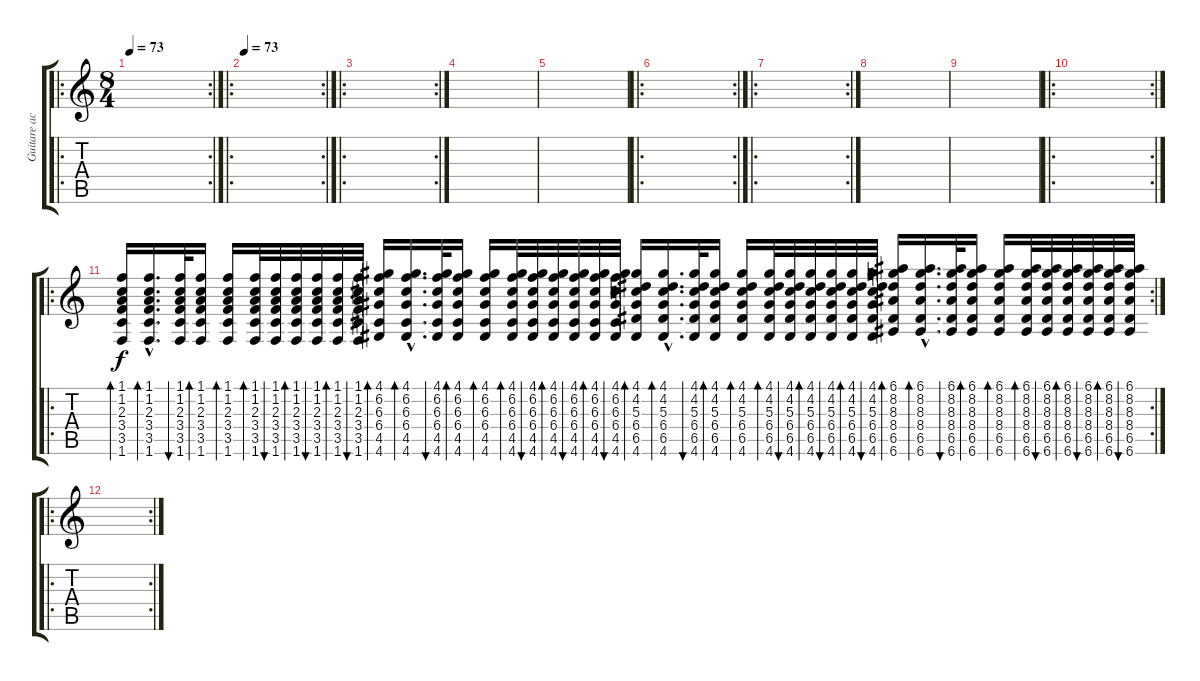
\track ("Guitare acoustique" "Guitare ac") {instrument acousticguitarsteel}
\staff {score tabs}
\tuning (E4 B3 G3 D3 A2 E2) {hide}
\ro
\rc 2
\ts (8 4)
\tempo 73
\tempo 70
\tempo 73
\clef g2
\ks c
|
\ro
\rc 2
\tempo 73
|
\ro
\rc 2
|
|
|
\ro
\rc 2
|
\ro
\rc 2
|
|
|
\ro
\rc 2
|
\ro
\rc 2
(1.1 1.2 2.3 3.4 3.5 1.6).16{bd 30} (1.1{hac} 1.2{hac} 2.3{hac} 3.4{hac} 3.5{hac} 1.6{hac}).16{d bd 30} (1.1 1.2 2.3 3.4 3.5 1.6).32{bu 30} (1.1 1.2 2.3 3.4 3.5 1.6).16{bd 30} (1.1 1.2 2.3 3.4 3.5 1.6).16{bd 30} (1.1 1.2 2.3 3.4 3.5 1.6).32{bd 30} (1.1 1.2 2.3 3.4 3.5 1.6).32{bu 30} (1.1 1.2 2.3 3.4 3.5 1.6).32{bd 30} (1.1 1.2 2.3 3.4 3.5 1.6).32{bu 30} (1.1 1.2 2.3 3.4 3.5 1.6).32{bd 30} (1.1 1.2 2.3 3.4 3.5 1.6).32{bu 30} (4.1 6.2 6.3 6.4 4.5 4.6).16{bd 30} (4.1{hac} 6.2{hac} 6.3{hac} 6.4{hac} 4.5{hac} 4.6{hac}).16{d bd 30} (4.1 6.2 6.3 6.4 4.5 4.6).32{bu 30} (4.1 6.2 6.3 6.4 4.5 4.6).16{bd 30} (4.1 6.2 6.3 6.4 4.5 4.6).16{bd 30} (4.1 6.2 6.3 6.4 4.5 4.6).32{bd 30} (4.1 6.2 6.3 6.4 4.5 4.6).32{bu 30} (4.1 6.2 6.3 6.4 4.5 4.6).32{bd 30} (4.1 6.2 6.3 6.4 4.5 4.6).32{bu 30} (4.1 6.2 6.3 6.4 4.5 4.6).32{bd 30} (4.1 6.2 6.3 6.4 4.5 4.6).32{bu 30} (4.1 4.2 5.3 6.4 6.5 4.6).16{bd 30} (4.1{hac} 4.2{hac} 5.3{hac} 6.4{hac} 6.5{hac} 4.6{hac}).16{d bd 30} (4.1 4.2 5.3 6.4 6.5 4.6).32{bu 30} (4.1 4.2 5.3 6.4 6.5 4.6).16{bd 30} (4.1 4.2 5.3 6.4 6.5 4.6).16{bd 30} (4.1 4.2 5.3 6.4 6.5 4.6).32{bd 30} (4.1 4.2 5.3 6.4 6.5 4.6).32{bu 30} (4.1 4.2 5.3 6.4 6.5 4.6).32{bd 30} (4.1 4.2 5.3 6.4 6.5 4.6).32{bu 30} (4.1 4.2 5.3 6.4 6.5 4.6).32{bd 30} (4.1 4.2 5.3 6.4 6.5 4.6).32{bu 30} (6.1 8.2 8.3 8.4 6.5 6.6).16{bd 30} (6.1{hac} 8.2{hac} 8.3{hac} 8.4{hac} 6.5{hac} 6.6{hac}).16{d bd 30} (6.1 8.2 8.3 8.4 6.5 6.6).32{bu 30} (6.1 8.2 8.3 8.4 6.5 6.6).16{bd 30} (6.1 8.2 8.3 8.4 6.5 6.6).16{bd 30} (6.1 8.2 8.3 8.4 6.5 6.6).32{bd 30} (6.1 8.2 8.3 8.4 6.5 6.6).32{bu 30} (6.1 8.2 8.3 8.4 6.5 6.6).32{bd 30} (6.1 8.2 8.3 8.4 6.5 6.6).32{bu 30} (6.1 8.2 8.3 8.4 6.5 6.6).32{bd 30} (6.1 8.2 8.3 8.4 6.5 6.6).32{bu 30} |
\ro
\rc 2
